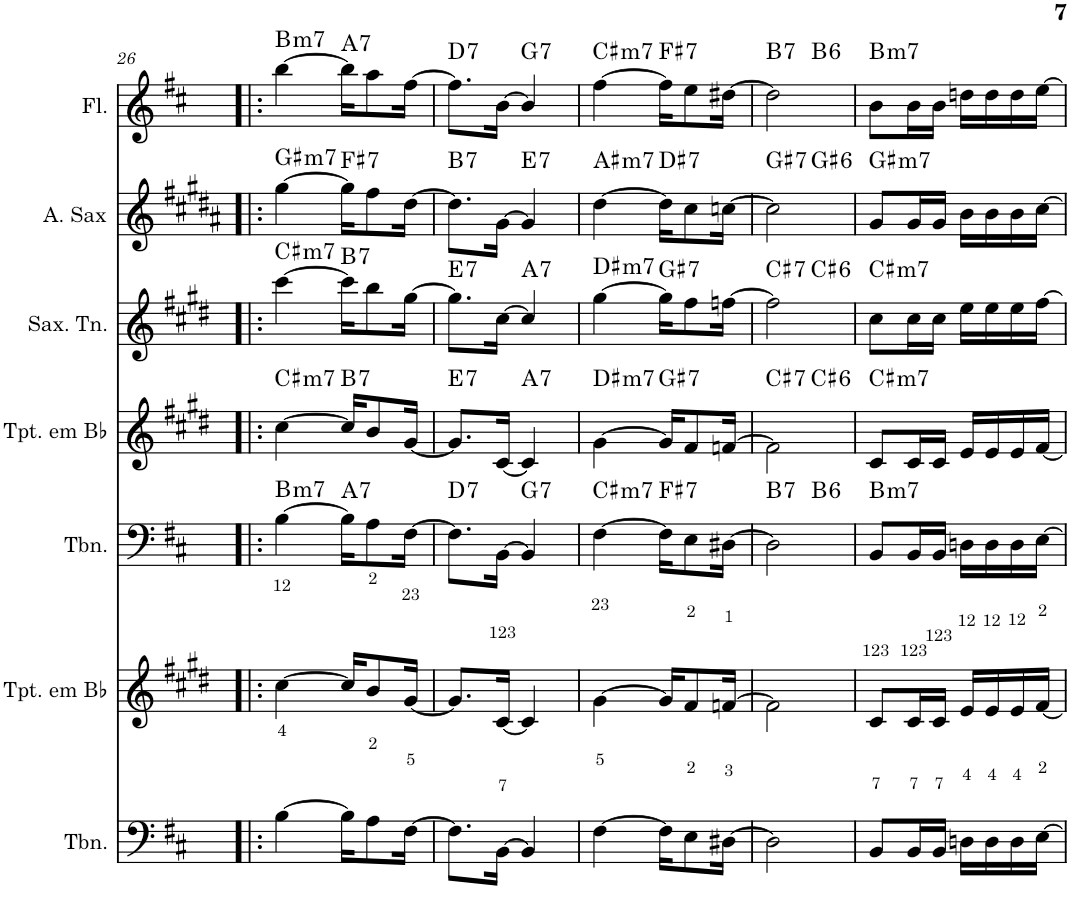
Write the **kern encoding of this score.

**kern	**kern	**kern	**harte	**kern	**harte	**kern	**harte	**kern	**harte	**kern	**harte
*part7	*part6	*part5	*part5	*part4	*part4	*part3	*part3	*part2	*part2	*part1	*part1
*staff7	*staff6	*staff5	*	*staff4	*	*staff3	*	*staff2	*	*staff1	*
*I"Trombone	*I"Trompete em Bb	*I"Trombone	*	*I"Trompete em Bb	*	*I"Saxofone Tenor	*	*I"Saxofone Alto	*	*I"Flauta Transversal	*
*I'Tbn.	*I'Tpt. em Bb	*I'Tbn.	*	*I'Tpt. em Bb	*	*I'Sax. Tn.	*	*	*	*I'Fl.	*
!!LO:PB:g=z
*clefF4	*clefG2	*clefF4	*	*clefG2	*	*clefG2	*	*clefG2	*	*clefG2	*
*	*Trd1c2	*	*	*Trd1c2	*	*Trd8c14	*	*Trd5c9	*	*	*
*k[f#c#]	*k[f#c#g#d#]	*k[f#c#]	*	*k[f#c#g#d#]	*	*k[f#c#g#d#]	*	*k[f#c#g#d#a#]	*	*k[f#c#]	*
*D:	*E:	*D:	*	*E:	*	*E:	*	*B:	*	*D:	*
*M2/4	*M2/4	*M2/4	*	*M2/4	*	*M2/4	*	*M2/4	*	*M2/4	*
=26!|:	=26!|:	=26!|:	=26!|:	=26!|:	=26!|:	=26!|:	=26!|:	=26!|:	=26!|:	=26!|:	=26!|:
!	!	!	!LO:H:kt=m7	!	!LO:H:kt=m7	!	!LO:H:kt=m7	!	!LO:H:kt=m7	!	!LO:H:kt=m7
[4B\	[4cc#\	[4B\	B:min7	[4cc#\	C#:min7	[4ccc#\	C#:min7	[4gg#\	G#:min7	[4bb\	B:min7
!	!	!	!LO:H:kt=7	!	!LO:H:kt=7	!	!LO:H:kt=7	!	!LO:H:kt=7	!	!LO:H:kt=7
16B\KL]	16cc#/KL]	16B\KL]	A:7	16cc#/KL]	B:7	16ccc#\KL]	B:7	16gg#\KL]	F#:7	16bb\KL]	A:7
8A\	8b/	8A\	.	8b/	.	8bb\	.	8ff#\	.	8aa\	.
[16F#\Jk	[16g#/Jk	[16F#\Jk	.	[16g#/Jk	.	[16gg#\Jk	.	[16dd#\Jk	.	[16ff#\Jk	.
=27	=27	=27	=27	=27	=27	=27	=27	=27	=27	=27	=27
!	!	!	!LO:H:kt=7	!	!LO:H:kt=7	!	!LO:H:kt=7	!	!LO:H:kt=7	!	!LO:H:kt=7
8.F#\L]	8.g#/L]	8.F#\L]	D:7	8.g#/L]	E:7	8.gg#\L]	E:7	8.dd#\L]	B:7	8.ff#\L]	D:7
[16BB\Jk	[16c#/Jk	[16BB\Jk	.	[16c#/Jk	.	[16cc#\Jk	.	[16g#\Jk	.	[16b\Jk	.
!	!	!	!LO:H:kt=7	!	!LO:H:kt=7	!	!LO:H:kt=7	!	!LO:H:kt=7	!	!LO:H:kt=7
4BB/]	4c#/]	4BB/]	G:7	4c#/]	A:7	4cc#/]	A:7	4g#/]	E:7	4b/]	G:7
=28	=28	=28	=28	=28	=28	=28	=28	=28	=28	=28	=28
!	!	!	!LO:H:kt=m7	!	!LO:H:kt=m7	!	!LO:H:kt=m7	!	!LO:H:kt=m7	!	!LO:H:kt=m7
[4F#\	[4g#\	[4F#\	C#:min7	[4g#\	D#:min7	[4gg#\	D#:min7	[4dd#\	A#:min7	[4ff#\	C#:min7
!	!	!	!LO:H:kt=7	!	!LO:H:kt=7	!	!LO:H:kt=7	!	!LO:H:kt=7	!	!LO:H:kt=7
16F#\KL]	16g#/KL]	16F#\KL]	F#:7	16g#/KL]	G#:7	16gg#\KL]	G#:7	16dd#\KL]	D#:7	16ff#\KL]	F#:7
8E\	8f#/	8E\	.	8f#/	.	8ff#\	.	8cc#\	.	8ee\	.
[16D#X\Jk	[16fn/Jk	[16D#X\Jk	.	[16fn/Jk	.	[16ffn\Jk	.	[16ccn\Jk	.	[16dd#X\Jk	.
=29	=29	=29	=29	=29	=29	=29	=29	=29	=29	=29	=29
!	!	!	!LO:H:kt=7	!	!LO:H:kt=7	!	!LO:H:kt=7	!	!LO:H:kt=7	!	!LO:H:kt=7
*	*	*^	*	*^	*	*^	*	*^	*	*^	*
2D#\]	2f\]	2D#\]	4ryy	B:7	2f\]	4ryy	C#:7	2ff\]	4ryy	C#:7	2cc\]	4ryy	G#:7	2dd#\]	4ryy	B:7
!	!	!	!	!LO:H:kt=6	!	!	!LO:H:kt=6	!	!	!LO:H:kt=6	!	!	!LO:H:kt=6	!	!	!LO:H:kt=6
.	.	.	4ryy	B:maj6	.	4ryy	C#:maj6	.	4ryy	C#:maj6	.	4ryy	G#:maj6	.	4ryy	B:maj6
=30	=30	=30	=30	=30	=30	=30	=30	=30	=30	=30	=30	=30	=30	=30	=30	=30
!	!	!	!	!LO:H:kt=m7	!	!	!LO:H:kt=m7	!	!	!LO:H:kt=m7	!	!	!LO:H:kt=m7	!	!	!LO:H:kt=m7
*	*	*v	*v	*	*	*	*	*v	*v	*	*v	*v	*	*v	*v	*
*	*	*	*	*v	*v	*	*	*	*	*	*	*
8BB/L	8c#/L	8BB/L	B:min7	8c#/L	C#:min7	8cc#\L	C#:min7	8g#/L	G#:min7	8b\L	B:min7
16BB/L	16c#/L	16BB/L	.	16c#/L	.	16cc#\L	.	16g#/L	.	16b\L	.
16BB/JJ	16c#/JJ	16BB/JJ	.	16c#/JJ	.	16cc#\JJ	.	16g#/JJ	.	16b\JJ	.
16Dn\LL	16e/LL	16Dn\LL	.	16e/LL	.	16ee\LL	.	16b\LL	.	16ddn\LL	.
16D\	16e/	16D\	.	16e/	.	16ee\	.	16b\	.	16dd\	.
16D\	16e/	16D\	.	16e/	.	16ee\	.	16b\	.	16dd\	.
[16E\JJ	[16f#/JJ	[16E\JJ	.	[16f#/JJ	.	[16ff#\JJ	.	[16cc#\JJ	.	[16ee\JJ	.
=	=	=	=	=	=	=	=	=	=	=	=
*-	*-	*-	*-	*-	*-	*-	*-	*-	*-	*-	*-
